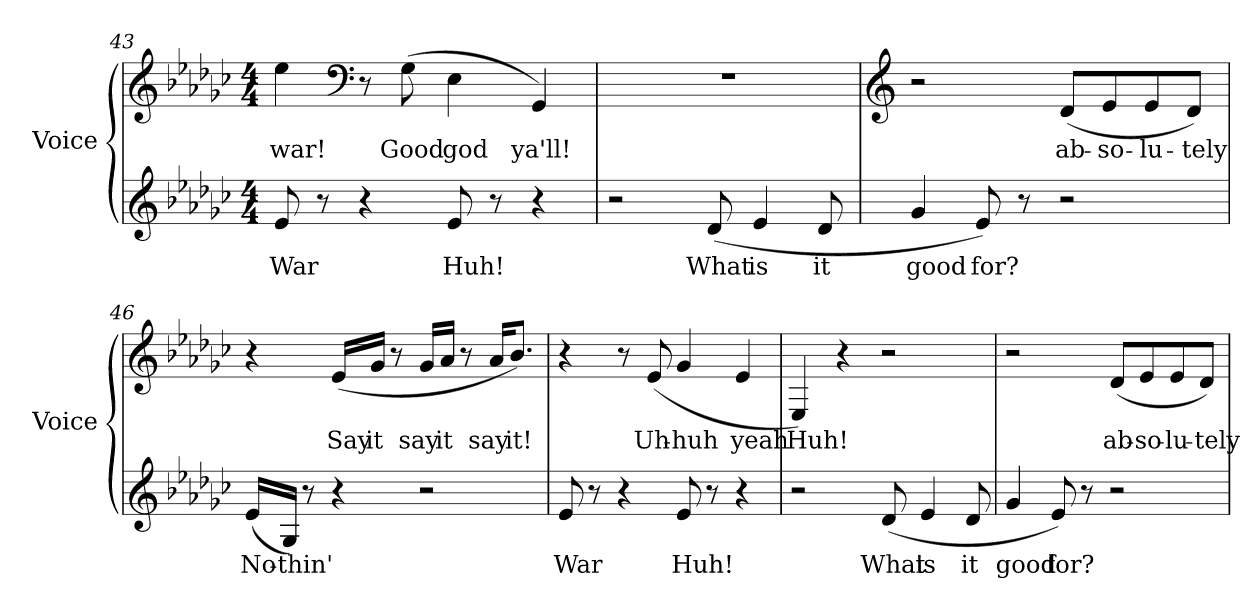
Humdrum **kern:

**kern	**text	**kern	**text
*part2	*part2	*part1	*part1
*staff2	*staff2	*staff1	*staff1
*I"Voice	*	*I"Voice	*
*I'Voice	*	*I'Voice	*
*clefG2	*	*clefG2	*
*k[b-e-a-d-g-c-]	*	*k[b-e-a-d-g-c-]	*
*e-:	*	*e-:	*
*M4/4	*	*M4/4	*
=43	=43	=43	=43
!	!LO:LY:b:color=#000000	!	!
!	!	!	!LO:LY:b:color=#000000
8e-i/	War	4ee-i\	war!
8r	.	.	.
*	*	*clefF4	*
4r	.	8r	.
!	!	!	!LO:LY:b:color=#000000
.	.	(8G-i\	Good
!	!LO:LY:b:color=#000000	!	!
!	!	!	!LO:LY:b:color=#000000
8e-i/	Huh!	4E-i\	god
8r	.	.	.
!	!	!	!LO:LY:b:color=#000000
4r	.	4GG-i/)	ya'll!
!!LO:LB:g=z
=44	=44	=44	=44
2r	.	1r	.
!	!LO:LY:b:color=#000000	!	!
(8d-i/	What	.	.
!	!LO:LY:b:color=#000000	!	!
4e-i/	is	.	.
!	!LO:LY:b:color=#000000	!	!
8d-i/	it	.	.
=45	=45	=45	=45
*	*	*clefG2	*
!	!LO:LY:b:color=#000000	!	!
4g-i/	good	2r	.
!	!LO:LY:b:color=#000000	!	!
8e-i/)	for?	.	.
8r	.	.	.
!	!	!	!LO:LY:b:color=#000000
2r	.	(8d-i/L	ab-
!	!	!	!LO:LY:b:color=#000000
.	.	8e-i/	-so-
!	!	!	!LO:LY:b:color=#000000
.	.	8e-i/	-lu-
!	!	!	!LO:LY:b:color=#000000
.	.	8d-i/J)	-tely
=46	=46	=46	=46
!	!LO:LY:b:color=#000000	!	!
(16e-i/LL	No-	4r	.
!	!LO:LY:b:color=#000000	!	!
16G-i/JJ)	-thin'	.	.
8r	.	.	.
!	!	!	!LO:LY:b:color=#000000
4r	.	(16e-i/LL	Say
!	!	!	!LO:LY:b:color=#000000
.	.	16g-i/JJ	it
.	.	8r	.
!	!	!	!LO:LY:b:color=#000000
2r	.	16g-i/LL	say
!	!	!	!LO:LY:b:color=#000000
.	.	16a-i/JJ	it
.	.	8r	.
!	!	!	!LO:LY:b:color=#000000
.	.	16a-i/KL	say
!	!	!	!LO:LY:b:color=#000000
.	.	8.b-i/J)	it!
=47	=47	=47	=47
!	!LO:LY:b:color=#000000	!	!
8e-i/	War	4r	.
8r	.	.	.
4r	.	8r	.
!	!	!	!LO:LY:b:color=#000000
.	.	(8e-i/	Uh-
!	!LO:LY:b:color=#000000	!	!
!	!	!	!LO:LY:b:color=#000000
8e-i/	Huh!	4g-i/	-huh
8r	.	.	.
!	!	!	!LO:LY:b:color=#000000
4r	.	4e-i/	yeah
!!LO:PB:g=z
=48	=48	=48	=48
!	!	!	!LO:LY:b:color=#000000
2r	.	4E-i/)	Huh!
.	.	4r	.
!	!LO:LY:b:color=#000000	!	!
(8d-i/	What	2r	.
!	!LO:LY:b:color=#000000	!	!
4e-i/	is	.	.
!	!LO:LY:b:color=#000000	!	!
8d-i/	it	.	.
=49	=49	=49	=49
!	!LO:LY:b:color=#000000	!	!
4g-i/	good	2r	.
!	!LO:LY:b:color=#000000	!	!
8e-i/)	for?	.	.
8r	.	.	.
!	!	!	!LO:LY:b:color=#000000
2r	.	(8d-i/L	ab-
!	!	!	!LO:LY:b:color=#000000
.	.	8e-i/	-so-
!	!	!	!LO:LY:b:color=#000000
.	.	8e-i/	-lu-
!	!	!	!LO:LY:b:color=#000000
.	.	8d-i/J)	-tely
=	=	=	=
*-	*-	*-	*-
